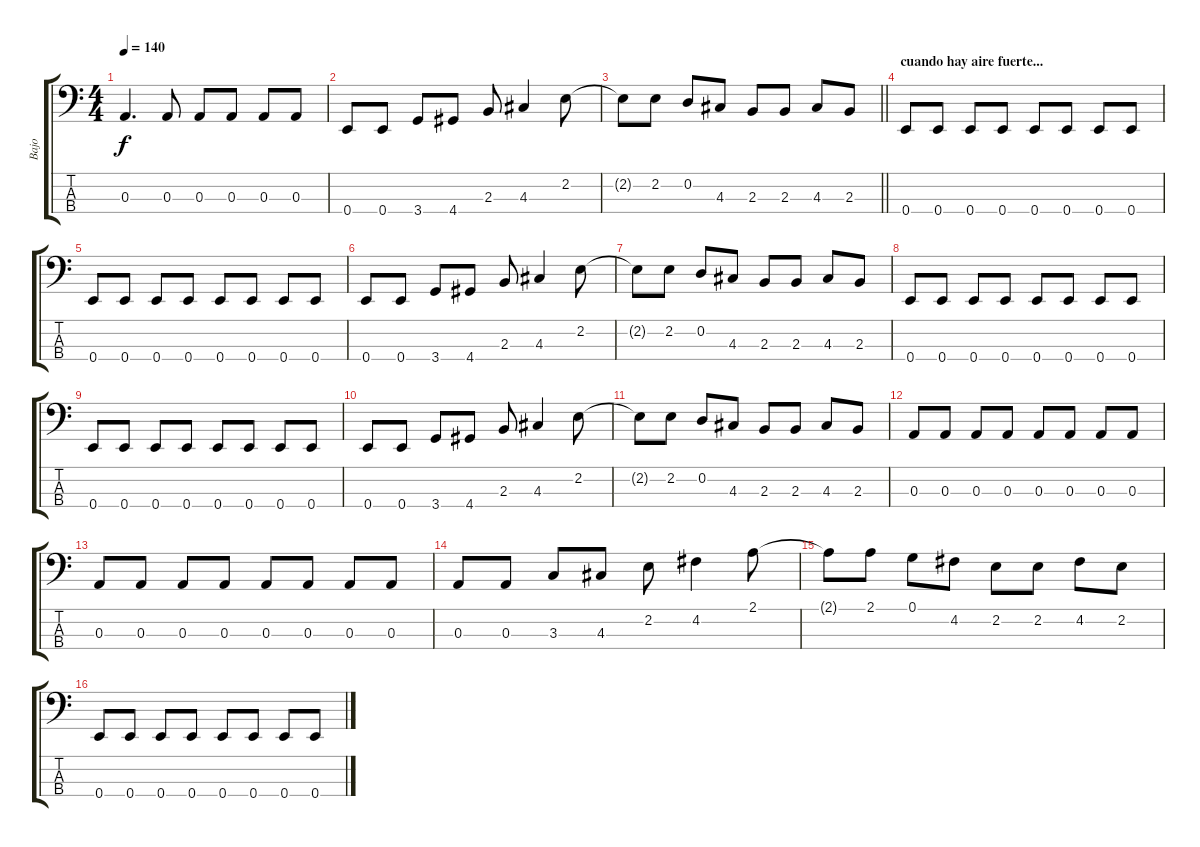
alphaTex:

\track ("Bajo" "Bajo") {instrument electricbasspick}
\staff {score tabs}
\tuning (G2 D2 A1 E1) {hide}
\ts (4 4)
\tempo 140
\clef f4
\ks c
0.3.4{d dy f} 0.3.8 0.3.8 0.3.8 0.3.8 0.3.8 |
0.4.8 0.4.8 3.4.8 4.4.8 2.3.8 4.3.4 2.2.8 |
\barLineRight lightlight
2.2{t}.8 2.2.8 0.2.8 4.3.8 2.3.8 2.3.8 4.3.8 2.3.8 |
\section ("" "cuando hay aire fuerte...")
0.4.8 0.4.8 0.4.8 0.4.8 0.4.8 0.4.8 0.4.8 0.4.8 |
0.4.8 0.4.8 0.4.8 0.4.8 0.4.8 0.4.8 0.4.8 0.4.8 |
0.4.8 0.4.8 3.4.8 4.4.8 2.3.8 4.3.4 2.2.8 |
2.2{t}.8 2.2.8 0.2.8 4.3.8 2.3.8 2.3.8 4.3.8 2.3.8 |
0.4.8 0.4.8 0.4.8 0.4.8 0.4.8 0.4.8 0.4.8 0.4.8 |
0.4.8 0.4.8 0.4.8 0.4.8 0.4.8 0.4.8 0.4.8 0.4.8 |
0.4.8 0.4.8 3.4.8 4.4.8 2.3.8 4.3.4 2.2.8 |
2.2{t}.8 2.2.8 0.2.8 4.3.8 2.3.8 2.3.8 4.3.8 2.3.8 |
0.3.8 0.3.8 0.3.8 0.3.8 0.3.8 0.3.8 0.3.8 0.3.8 |
0.3.8 0.3.8 0.3.8 0.3.8 0.3.8 0.3.8 0.3.8 0.3.8 |
0.3.8 0.3.8 3.3.8 4.3.8 2.2.8 4.2.4 2.1.8 |
2.1{t}.8 2.1.8 0.1.8 4.2.8 2.2.8 2.2.8 4.2.8 2.2.8 |
0.4.8 0.4.8 0.4.8 0.4.8 0.4.8 0.4.8 0.4.8 0.4.8
